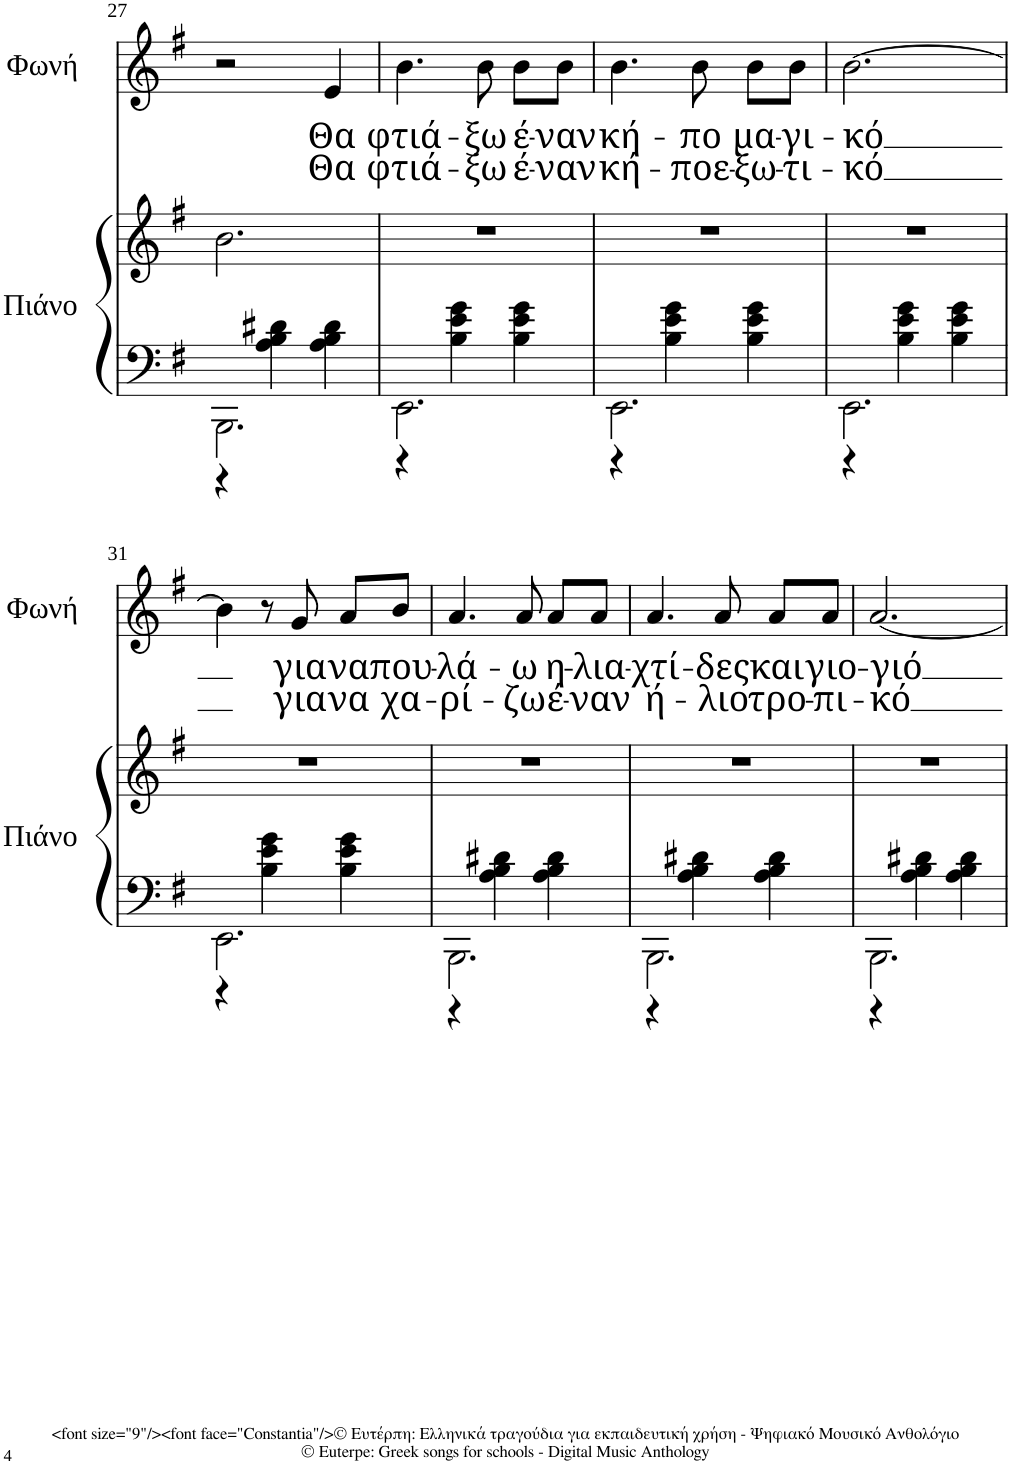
**kern	**kern	**kern	**text	**text
*part2	*part2	*part1	*part1	*part1
*staff3	*staff2	*staff1	*staff1	*staff1
*I"Πιάνο	*	*I"Φωνή	*	*
!!LO:PB:g=z
*clefF4	*clefG2	*clefG2	*	*
*k[f#]	*k[f#]	*k[f#]	*	*
*M3/4	*M3/4	*M3/4	*	*
=27	=27	=27	=27	=27
*^	*	*	*	*
2.BBB\	4r	2.b\	2r	.	.
.	4A\ 4B\ 4d#X\	.	.	.	.
!	!	!	!	!LO:LY:b	!LO:LY:b
.	4A\ 4B\ 4d#\	.	4e/	Θα	Θα
=28	=28	=28	=28	=28	=28
!	!	!	!	!LO:LY:b	!LO:LY:b
2.EE\	4r	2.r	4.b\	φτιά-	φτιά-
.	4B\ 4e\ 4g\	.	.	.	.
!	!	!	!	!LO:LY:b	!LO:LY:b
.	.	.	8b\	-ξω	-ξω
!	!	!	!	!LO:LY:b	!LO:LY:b
.	4B\ 4e\ 4g\	.	8b\L	έ-	έ-
!	!	!	!	!LO:LY:b	!LO:LY:b
.	.	.	8b\J	-ναν	-ναν
=29	=29	=29	=29	=29	=29
!	!	!	!	!LO:LY:b	!LO:LY:b
2.EE\	4r	2.r	4.b\	κή-	κή-
.	4B\ 4e\ 4g\	.	.	.	.
!	!	!	!	!LO:LY:b	!LO:LY:b
.	.	.	8b\	-πο	-ποε-
!	!	!	!	!LO:LY:b	!LO:LY:b
.	4B\ 4e\ 4g\	.	8b\L	μα-	-ξω-
!	!	!	!	!LO:LY:b	!LO:LY:b
.	.	.	8b\J	-γι-	-τι-
=30	=30	=30	=30	=30	=30
!	!	!	!	!LO:LY:b	!LO:LY:b
2.EE\	4r	2.r	[2.b\	-κό	-κό
.	4B\ 4e\ 4g\	.	.	.	.
.	4B\ 4e\ 4g\	.	.	.	.
!!LO:LB:g=z
=31	=31	=31	=31	=31	=31
2.EE\	4r	2.r	4b\]	.	.
.	4B\ 4e\ 4g\	.	8r	.	.
!	!	!	!	!LO:LY:b	!LO:LY:b
.	.	.	8g/	για	για
!	!	!	!	!LO:LY:b	!LO:LY:b
.	4B\ 4e\ 4g\	.	8a/L	να	να
!	!	!	!	!LO:LY:b	!LO:LY:b
.	.	.	8b/J	που-	χα-
=32	=32	=32	=32	=32	=32
!	!	!	!	!LO:LY:b	!LO:LY:b
2.BBB\	4r	2.r	4.a/	-λά-	-ρί-
.	4A\ 4B\ 4d#X\	.	.	.	.
!	!	!	!	!LO:LY:b	!LO:LY:b
.	.	.	8a/	-ω	-ζω
!	!	!	!	!LO:LY:b	!LO:LY:b
.	4A\ 4B\ 4d#\	.	8a/L	η-	έ-
!	!	!	!	!LO:LY:b	!LO:LY:b
.	.	.	8a/J	-λια-	-ναν
=33	=33	=33	=33	=33	=33
!	!	!	!	!LO:LY:b	!LO:LY:b
2.BBB\	4r	2.r	4.a/	-χτί-	ή-
.	4A\ 4B\ 4d#X\	.	.	.	.
!	!	!	!	!LO:LY:b	!LO:LY:b
.	.	.	8a/	-δες	-λιο
!	!	!	!	!LO:LY:b	!LO:LY:b
.	4A\ 4B\ 4d#\	.	8a/L	και	τρο-
!	!	!	!	!LO:LY:b	!LO:LY:b
.	.	.	8a/J	γιο-	-πι-
=34	=34	=34	=34	=34	=34
!	!	!	!	!LO:LY:b	!LO:LY:b
2.BBB\	4r	2.r	[2.a/	-γιό	-κό
.	4A\ 4B\ 4d#X\	.	.	.	.
.	4A\ 4B\ 4d#\	.	.	.	.
*v	*v	*	*	*	*
=	=	=	=	=
*-	*-	*-	*-	*-
